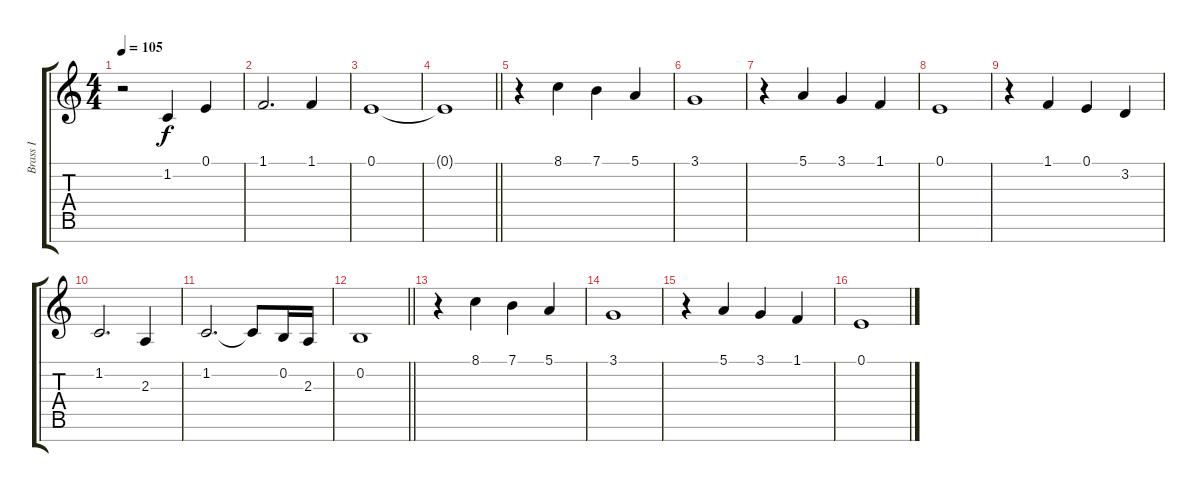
\track ("Brass I" "Brass I") {instrument frenchhorn}
\staff {score tabs}
\tuning (E4 B3 G3 D3 A2 E2 B1) {hide}
\ts (4 4)
\section ("" "")
\tempo 105
\clef g2
\ks c
r.2{dy f} 1.2.4 0.1.4 |
1.1.2{d} 1.1.4 |
0.1.1 |
\barLineRight lightlight
0.1{t}.1 |
\section ("" "")
r.4 8.1.4 7.1.4 5.1.4 |
3.1.1 |
r.4 5.1.4 3.1.4 1.1.4 |
0.1.1 |
r.4 1.1.4 0.1.4 3.2.4 |
1.2.2{d} 2.3.4 |
1.2.2{d} 1.2{t}.8 0.2.16 2.3.16 |
\barLineRight lightlight
0.2.1 |
\section ("" "")
r.4 8.1.4 7.1.4 5.1.4 |
3.1.1 |
r.4 5.1.4 3.1.4 1.1.4 |
0.1.1
